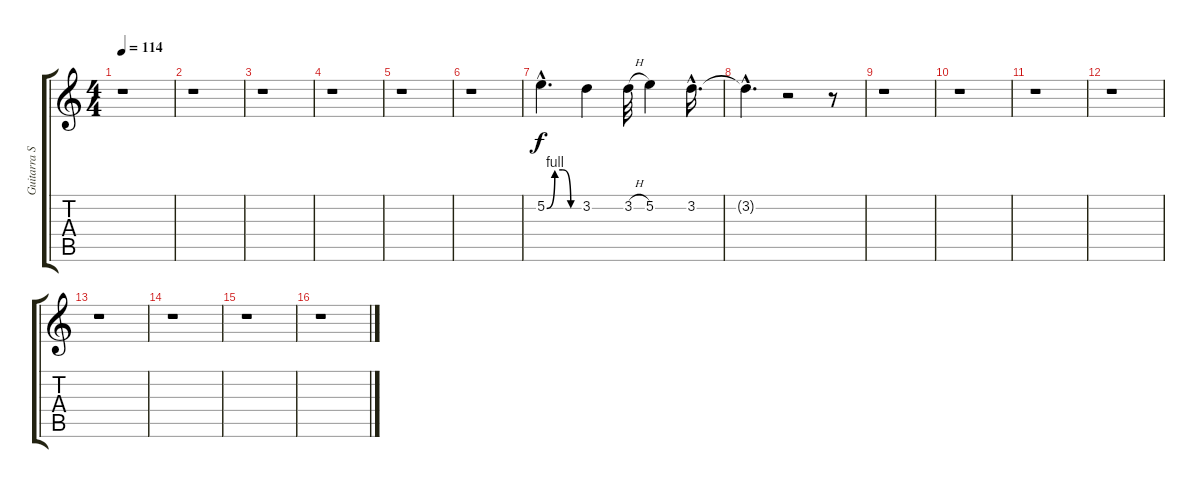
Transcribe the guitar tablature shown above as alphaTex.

\track ("Guitarra Solo" "Guitarra S") {instrument distortionguitar}
\staff {score tabs}
\tuning (E4 B3 G3 D3 A2 E2) {hide}
\ts (4 4)
\tempo 114
\clef g2
\ks c
r.1{dy f} |
r.1 |
r.1 |
r.1 |
r.1 |
r.1 |
5.2{be (custom 0 0 15 4 30 4 45 0 60 0) hac}.4{d} 3.2.4 3.2{h}.32 5.2.4 3.2{hac}.16{d} |
3.2{hac t}.4{d} r.2 r.8 |
r.1 |
r.1 |
r.1 |
r.1 |
r.1 |
r.1 |
r.1 |
r.1
